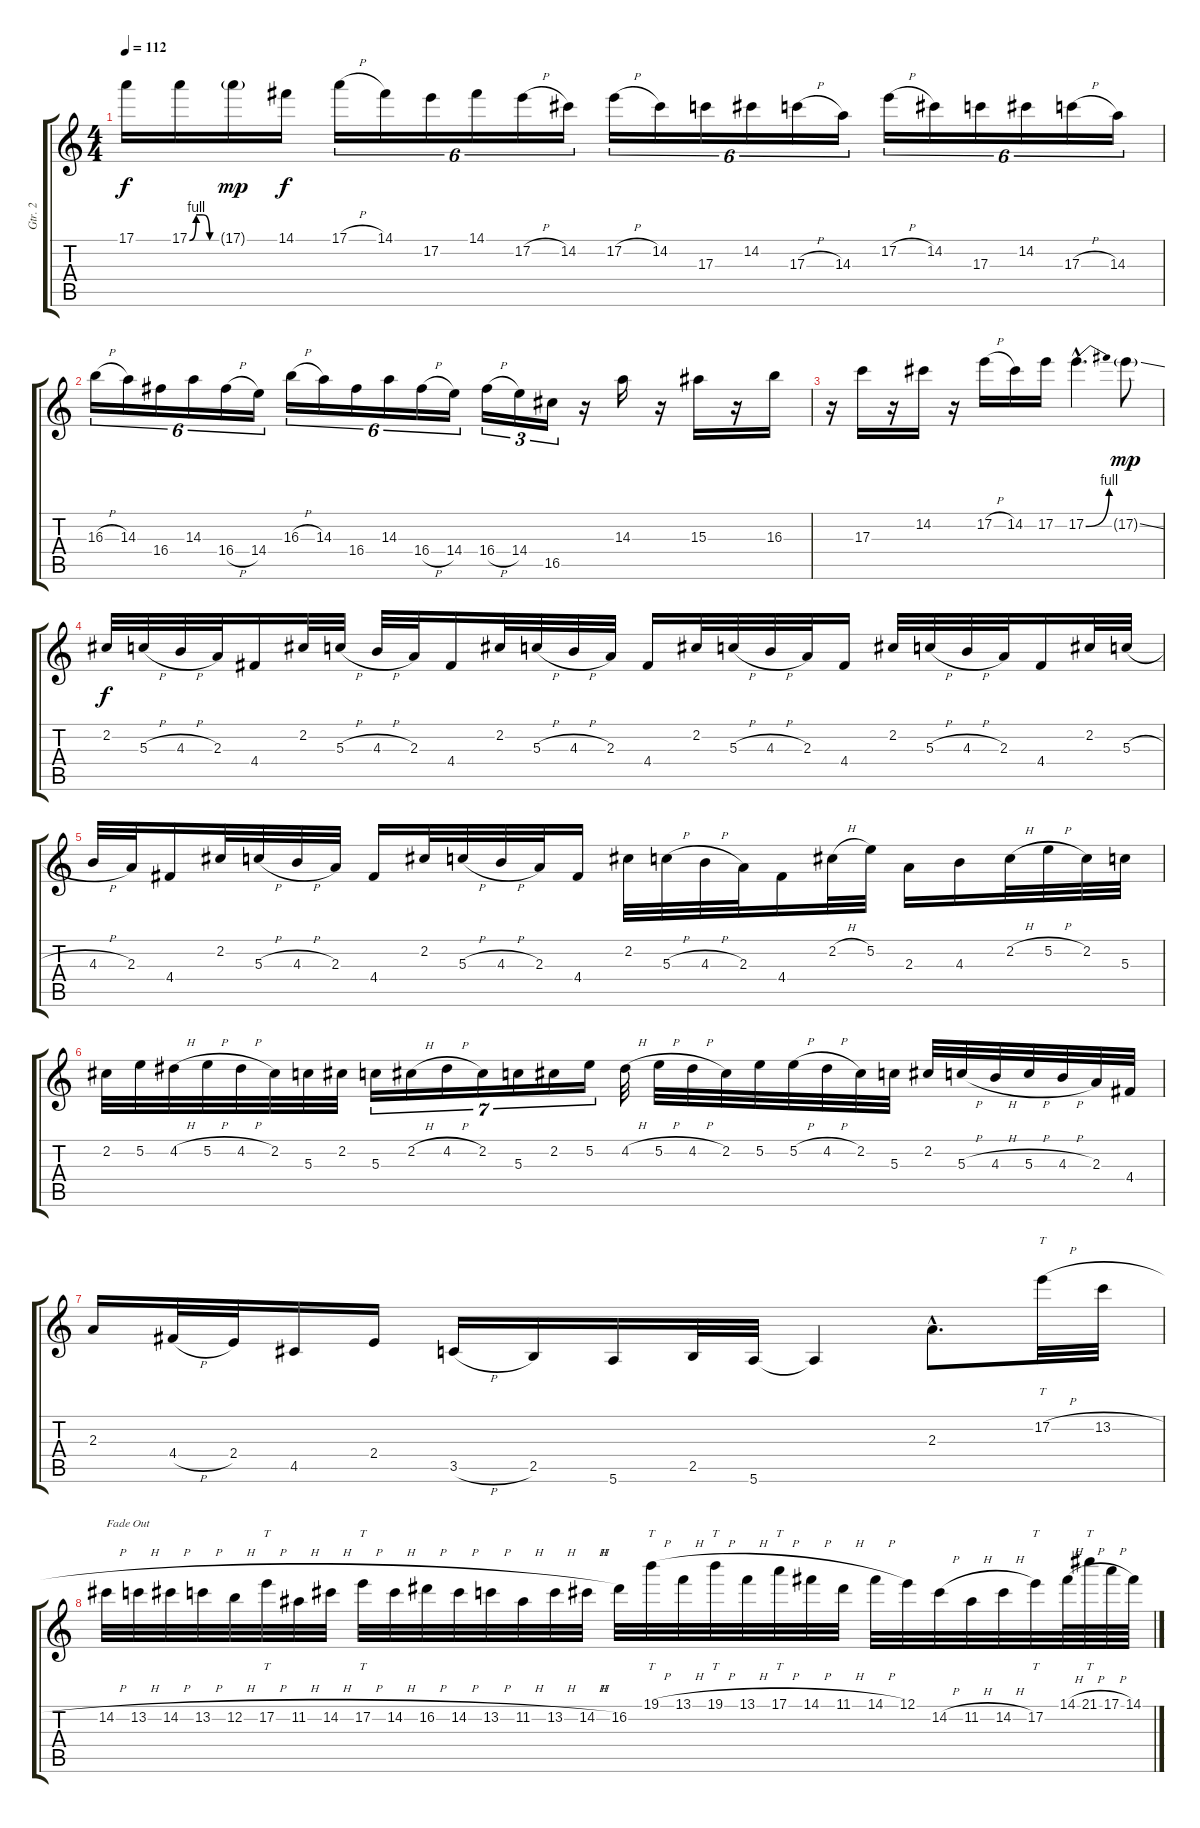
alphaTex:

\track ("Gtr. 2" "Gtr. 2") {instrument distortionguitar}
\staff {score tabs}
\tuning (E4 B3 G3 D3 A2 E2) {hide}
\ts (4 4)
\tempo 112
\clef g2
\ks c
17.1.16{dy f} 17.1{be (custom 0 0 15 4 30 4 45 0 60 0)}.16 17.1{g}.16{dy mp} 14.1.16{dy f} 17.1{h}.16{tu (6 4)} 14.1.16{tu (6 4)} 17.2.16{tu (6 4)} 14.1.16{tu (6 4)} 17.2{h}.16{tu (6 4)} 14.2.16{tu (6 4)} 17.2{h}.16{tu (6 4)} 14.2.16{tu (6 4)} 17.3.16{tu (6 4)} 14.2.16{tu (6 4)} 17.3{h}.16{tu (6 4)} 14.3.16{tu (6 4)} 17.2{h}.16{tu (6 4)} 14.2.16{tu (6 4)} 17.3.16{tu (6 4)} 14.2.16{tu (6 4)} 17.3{h}.16{tu (6 4)} 14.3.16{tu (6 4)} |
16.3{h}.16{tu (6 4)} 14.3.16{tu (6 4)} 16.4.16{tu (6 4)} 14.3.16{tu (6 4)} 16.4{h}.16{tu (6 4)} 14.4.16{tu (6 4)} 16.3{h}.16{tu (6 4)} 14.3.16{tu (6 4)} 16.4.16{tu (6 4)} 14.3.16{tu (6 4)} 16.4{h}.16{tu (6 4)} 14.4.16{tu (6 4)} 16.4{h}.16{tu (3 2)} 14.4.16{tu (3 2)} 16.5.16{tu (3 2)} r.16 14.3.16 r.16 15.3.16 r.16 16.3.16 |
r.16 17.3.16 r.16 14.2.16 r.16 17.2{h}.16 14.2.16 17.2.16 17.2{be (bend 0 0 60 4) hac}.4{d} 17.2{ss g}.8{dy mp} |
2.2.32{dy f} 5.3{h}.32 4.3{h}.32 2.3.32 4.4.16 2.2.32 5.3{h}.32 4.3{h}.32 2.3.32 4.4.16 2.2.32 5.3{h}.32 4.3{h}.32 2.3.32 4.4.16 2.2.32 5.3{h}.32 4.3{h}.32 2.3.32 4.4.16 2.2.32 5.3{h}.32 4.3{h}.32 2.3.32 4.4.16 2.2.32 5.3{h}.32 |
4.3{h}.32 2.3.32 4.4.16 2.2.32 5.3{h}.32 4.3{h}.32 2.3.32 4.4.16 2.2.32 5.3{h}.32 4.3{h}.32 2.3.32 4.4.16 2.2.32 5.3{h}.32 4.3{h}.32 2.3.32 4.4.16 2.2{h}.32 5.2.32 2.3.16 4.3.16 2.2{h}.32 5.2{h}.32 2.2.32 5.3.32 |
2.2.32 5.2.32 4.2{h}.32 5.2{h}.32 4.2{h}.32 2.2.32 5.3.32 2.2.32 5.3.16{tu (7 4)} 2.2{h}.16{tu (7 4)} 4.2{h}.16{tu (7 4)} 2.2.16{tu (7 4)} 5.3.16{tu (7 4)} 2.2.16{tu (7 4)} 5.2.16{tu (7 4)} 4.2{h}.32 5.2{h}.32 4.2{h}.32 2.2.32 5.2.32 5.2{h}.32 4.2{h}.32 2.2.32 5.3.32 2.2.32 5.3{h}.32 4.3{h}.32 5.3{h}.32 4.3{h}.32 2.3.32 4.4.32 |
2.3.16 4.4{h}.32 2.4.32 4.5.16 2.4.16 3.5{h}.16 2.5.16 5.6.16 2.5.32 5.6.32 5.6{t}.4 2.3{hac}.8{d} 17.2{h}.32{tt} 13.2{h}.32 |
14.2{h}.32{txt "Fade Out"} 13.2{h}.32 14.2{h}.32 13.2{h}.32 12.2{h}.32 17.2{h}.32{tt} 11.2{h}.32 14.2{h}.32 17.2{h}.32{tt} 14.2{h}.32 16.2{h}.32 14.2{h}.32 13.2{h}.32 11.2{h}.32 13.2{h}.32 14.2{h}.32 16.2.32 19.1{h}.32{tt} 13.1{h}.32 19.1{h}.32{tt} 13.1{h}.32 17.1{h}.32{tt} 14.1{h}.32 11.1{h}.32 14.1{h}.32 12.1.32 14.2{h}.32 11.2{h}.32 14.2{h}.32 17.2.32{tt} 14.1{h}.64 21.1{h}.64{tt} 17.1{h}.64 14.1.64
